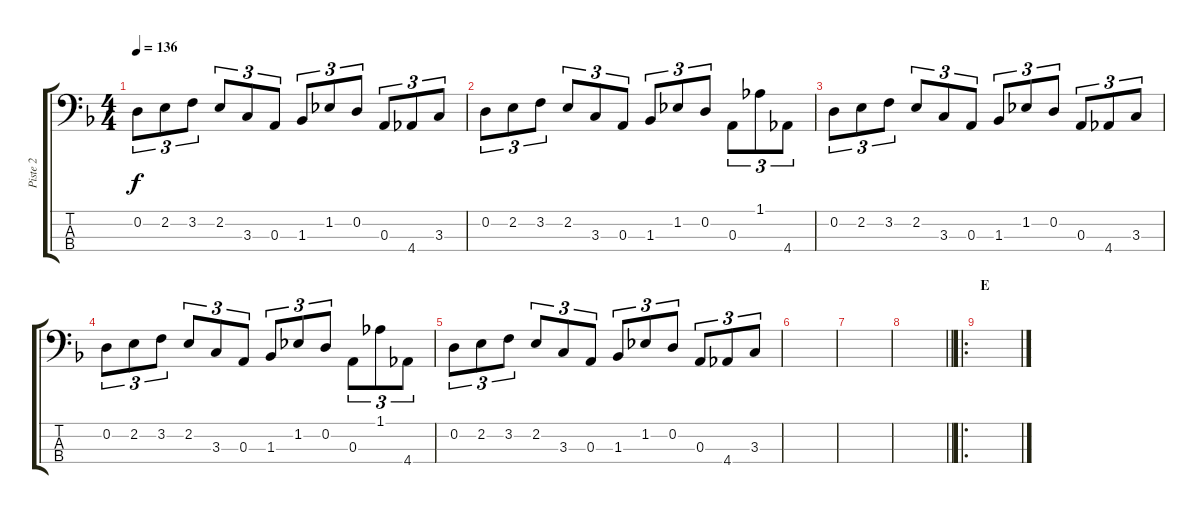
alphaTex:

\track ("Piste 2" "Piste 2") {instrument electricbassfinger}
\staff {score tabs}
\tuning (G2 D2 A1 E1) {hide}
\ts (4 4)
\tempo 136
\clef f4
\ks f
0.2.8{tu (3 2) dy f} 2.2.8{tu (3 2)} 3.2.8{tu (3 2)} 2.2.8{tu (3 2)} 3.3.8{tu (3 2)} 0.3.8{tu (3 2)} 1.3.8{tu (3 2)} 1.2.8{tu (3 2)} 0.2.8{tu (3 2)} 0.3.8{tu (3 2)} 4.4.8{tu (3 2)} 3.3.8{tu (3 2)} |
0.2.8{tu (3 2)} 2.2.8{tu (3 2)} 3.2.8{tu (3 2)} 2.2.8{tu (3 2)} 3.3.8{tu (3 2)} 0.3.8{tu (3 2)} 1.3.8{tu (3 2)} 1.2.8{tu (3 2)} 0.2.8{tu (3 2)} 0.3.8{tu (3 2)} 1.1.8{tu (3 2)} 4.4.8{tu (3 2)} |
0.2.8{tu (3 2)} 2.2.8{tu (3 2)} 3.2.8{tu (3 2)} 2.2.8{tu (3 2)} 3.3.8{tu (3 2)} 0.3.8{tu (3 2)} 1.3.8{tu (3 2)} 1.2.8{tu (3 2)} 0.2.8{tu (3 2)} 0.3.8{tu (3 2)} 4.4.8{tu (3 2)} 3.3.8{tu (3 2)} |
0.2.8{tu (3 2)} 2.2.8{tu (3 2)} 3.2.8{tu (3 2)} 2.2.8{tu (3 2)} 3.3.8{tu (3 2)} 0.3.8{tu (3 2)} 1.3.8{tu (3 2)} 1.2.8{tu (3 2)} 0.2.8{tu (3 2)} 0.3.8{tu (3 2)} 1.1.8{tu (3 2)} 4.4.8{tu (3 2)} |
0.2.8{tu (3 2)} 2.2.8{tu (3 2)} 3.2.8{tu (3 2)} 2.2.8{tu (3 2)} 3.3.8{tu (3 2)} 0.3.8{tu (3 2)} 1.3.8{tu (3 2)} 1.2.8{tu (3 2)} 0.2.8{tu (3 2)} 0.3.8{tu (3 2)} 4.4.8{tu (3 2)} 3.3.8{tu (3 2)} |
|
|
\barLineRight lightlight
|
\ro
\section ("" "E")
